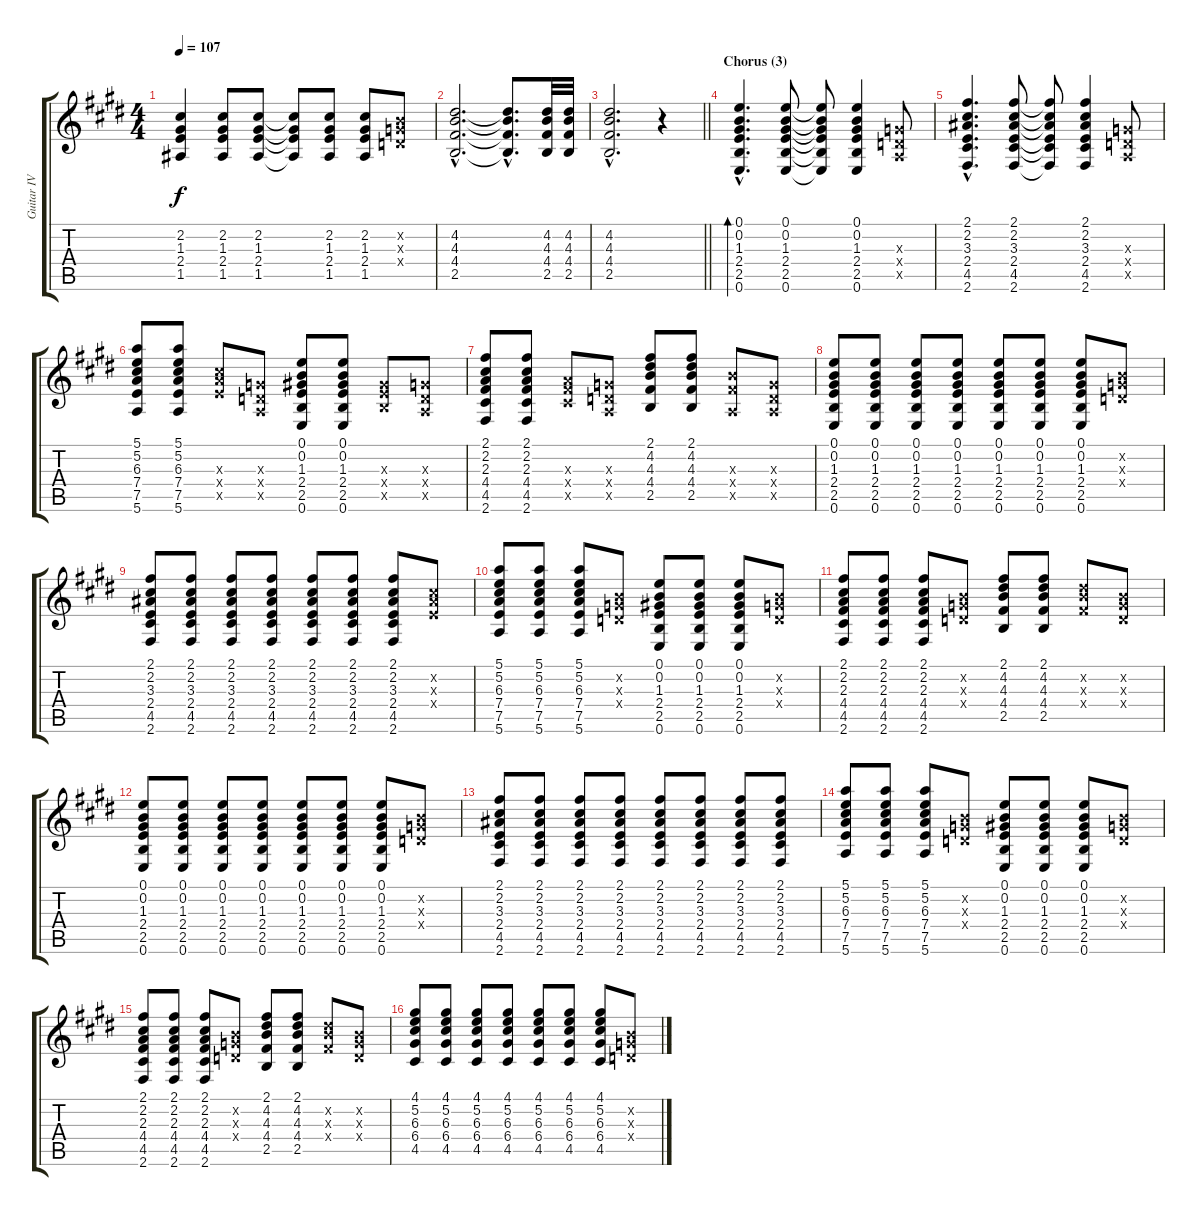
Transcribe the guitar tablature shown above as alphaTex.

\track ("Guitar IV" "Guitar IV") {instrument acousticguitarsteel}
\staff {score tabs}
\tuning (E4 B3 G3 D3 A2 E2) {hide}
\ts (4 4)
\tempo 107
\clef g2
\ks e
(2.2 1.3 2.4 1.5).4{dy f} (2.2 1.3 2.4 1.5).8 (2.2 1.3 2.4 1.5).8 (2.2{t} 1.3{t} 2.4{t} 1.5{t}).8 (2.2 1.3 2.4 1.5).8 (2.2 1.3 2.4 1.5).8 (0.2{x} 0.3{x} 0.4{x}).8 |
(4.2{hac} 4.3{hac} 4.4{hac} 2.5{hac}).2{d} (4.2{hac t} 4.3{hac t} 4.4{hac t} 2.5{hac t}).8{d} (4.2 4.3 4.4 2.5).32 (4.2 4.3 4.4 2.5).32 |
\barLineRight lightlight
(4.2{hac} 4.3{hac} 4.4{hac} 2.5{hac}).2{d} r.4 |
\section ("" "Chorus (3)")
(0.1{hac} 0.2{hac} 1.3{hac} 2.4{hac} 2.5{hac} 0.6{hac}).4{d bd 240} (0.1 0.2 1.3 2.4 2.5 0.6).8 (0.1{t} 0.2{t} 1.3{t} 2.4{t} 2.5{t} 0.6{t}).8 (0.1 0.2 1.3 2.4 2.5 0.6).4 (0.3{x} 0.4{x} 0.5{x}).8 |
(2.1{hac} 2.2{hac} 3.3{hac} 2.4{hac} 4.5{hac} 2.6{hac}).4{d} (2.1 2.2 3.3 2.4 4.5 2.6).8 (2.1{t} 2.2{t} 3.3{t} 2.4{t} 4.5{t} 2.6{t}).8 (2.1 2.2 3.3 2.4 4.5 2.6).4 (0.3{x} 0.4{x} 0.5{x}).8 |
(5.1 5.2 6.3 7.4 7.5 5.6).8 (5.1 5.2 6.3 7.4 7.5 5.6).8 (6.3{x} 7.4{x} 7.5{x}).8 (0.3{x} 0.4{x} 0.5{x}).8 (0.1 0.2 1.3 2.4 2.5 0.6).8 (0.1 0.2 1.3 2.4 2.5 0.6).8 (1.3{x} 2.4{x} 2.5{x}).8 (0.3{x} 0.4{x} 0.5{x}).8 |
(2.1 2.2 2.3 4.4 4.5 2.6).8 (2.1 2.2 2.3 4.4 4.5 2.6).8 (2.3{x} 4.4{x} 4.5{x}).8 (0.3{x} 0.4{x} 0.5{x}).8 (2.1 4.2 4.3 4.4 2.5).8 (2.1 4.2 4.3 4.4 2.5).8 (4.3{x} 4.4{x} 0.5{x}).8 (0.3{x} 0.4{x} 0.5{x}).8 |
(0.1 0.2 1.3 2.4 2.5 0.6).8 (0.1 0.2 1.3 2.4 2.5 0.6).8 (0.1 0.2 1.3 2.4 2.5 0.6).8 (0.1 0.2 1.3 2.4 2.5 0.6).8 (0.1 0.2 1.3 2.4 2.5 0.6).8 (0.1 0.2 1.3 2.4 2.5 0.6).8 (0.1 0.2 1.3 2.4 2.5 0.6).8 (0.2{x} 0.3{x} 0.4{x}).8 |
(2.1 2.2 3.3 2.4 4.5 2.6).8 (2.1 2.2 3.3 2.4 4.5 2.6).8 (2.1 2.2 3.3 2.4 4.5 2.6).8 (2.1 2.2 3.3 2.4 4.5 2.6).8 (2.1 2.2 3.3 2.4 4.5 2.6).8 (2.1 2.2 3.3 2.4 4.5 2.6).8 (2.1 2.2 3.3 2.4 4.5 2.6).8 (2.2{x} 3.3{x} 2.4{x}).8 |
(5.1 5.2 6.3 7.4 7.5 5.6).8 (5.1 5.2 6.3 7.4 7.5 5.6).8 (5.1 5.2 6.3 7.4 7.5 5.6).8 (0.2{x} 0.3{x} 0.4{x}).8 (0.1 0.2 1.3 2.4 2.5 0.6).8 (0.1 0.2 1.3 2.4 2.5 0.6).8 (0.1 0.2 1.3 2.4 2.5 0.6).8 (0.2{x} 0.3{x} 0.4{x}).8 |
(2.1 2.2 2.3 4.4 4.5 2.6).8 (2.1 2.2 2.3 4.4 4.5 2.6).8 (2.1 2.2 2.3 4.4 4.5 2.6).8 (0.2{x} 0.3{x} 0.4{x}).8 (2.1 4.2 4.3 4.4 2.5).8 (2.1 4.2 4.3 4.4 2.5).8 (4.2{x} 4.3{x} 4.4{x}).8 (0.2{x} 0.3{x} 0.4{x}).8 |
(0.1 0.2 1.3 2.4 2.5 0.6).8 (0.1 0.2 1.3 2.4 2.5 0.6).8 (0.1 0.2 1.3 2.4 2.5 0.6).8 (0.1 0.2 1.3 2.4 2.5 0.6).8 (0.1 0.2 1.3 2.4 2.5 0.6).8 (0.1 0.2 1.3 2.4 2.5 0.6).8 (0.1 0.2 1.3 2.4 2.5 0.6).8 (0.2{x} 0.3{x} 0.4{x}).8 |
(2.1 2.2 3.3 2.4 4.5 2.6).8 (2.1 2.2 3.3 2.4 4.5 2.6).8 (2.1 2.2 3.3 2.4 4.5 2.6).8 (2.1 2.2 3.3 2.4 4.5 2.6).8 (2.1 2.2 3.3 2.4 4.5 2.6).8 (2.1 2.2 3.3 2.4 4.5 2.6).8 (2.1 2.2 3.3 2.4 4.5 2.6).8 (2.1 2.2 3.3 2.4 4.5 2.6).8 |
(5.1 5.2 6.3 7.4 7.5 5.6).8 (5.1 5.2 6.3 7.4 7.5 5.6).8 (5.1 5.2 6.3 7.4 7.5 5.6).8 (0.2{x} 0.3{x} 0.4{x}).8 (0.1 0.2 1.3 2.4 2.5 0.6).8 (0.1 0.2 1.3 2.4 2.5 0.6).8 (0.1 0.2 1.3 2.4 2.5 0.6).8 (0.2{x} 0.3{x} 0.4{x}).8 |
(2.1 2.2 2.3 4.4 4.5 2.6).8 (2.1 2.2 2.3 4.4 4.5 2.6).8 (2.1 2.2 2.3 4.4 4.5 2.6).8 (0.2{x} 0.3{x} 0.4{x}).8 (2.1 4.2 4.3 4.4 2.5).8 (2.1 4.2 4.3 4.4 2.5).8 (4.2{x} 4.3{x} 4.4{x}).8 (0.2{x} 0.3{x} 0.4{x}).8 |
(4.1 5.2 6.3 6.4 4.5).8 (4.1 5.2 6.3 6.4 4.5).8 (4.1 5.2 6.3 6.4 4.5).8 (4.1 5.2 6.3 6.4 4.5).8 (4.1 5.2 6.3 6.4 4.5).8 (4.1 5.2 6.3 6.4 4.5).8 (4.1 5.2 6.3 6.4 4.5).8 (0.2{x} 0.3{x} 0.4{x}).8
